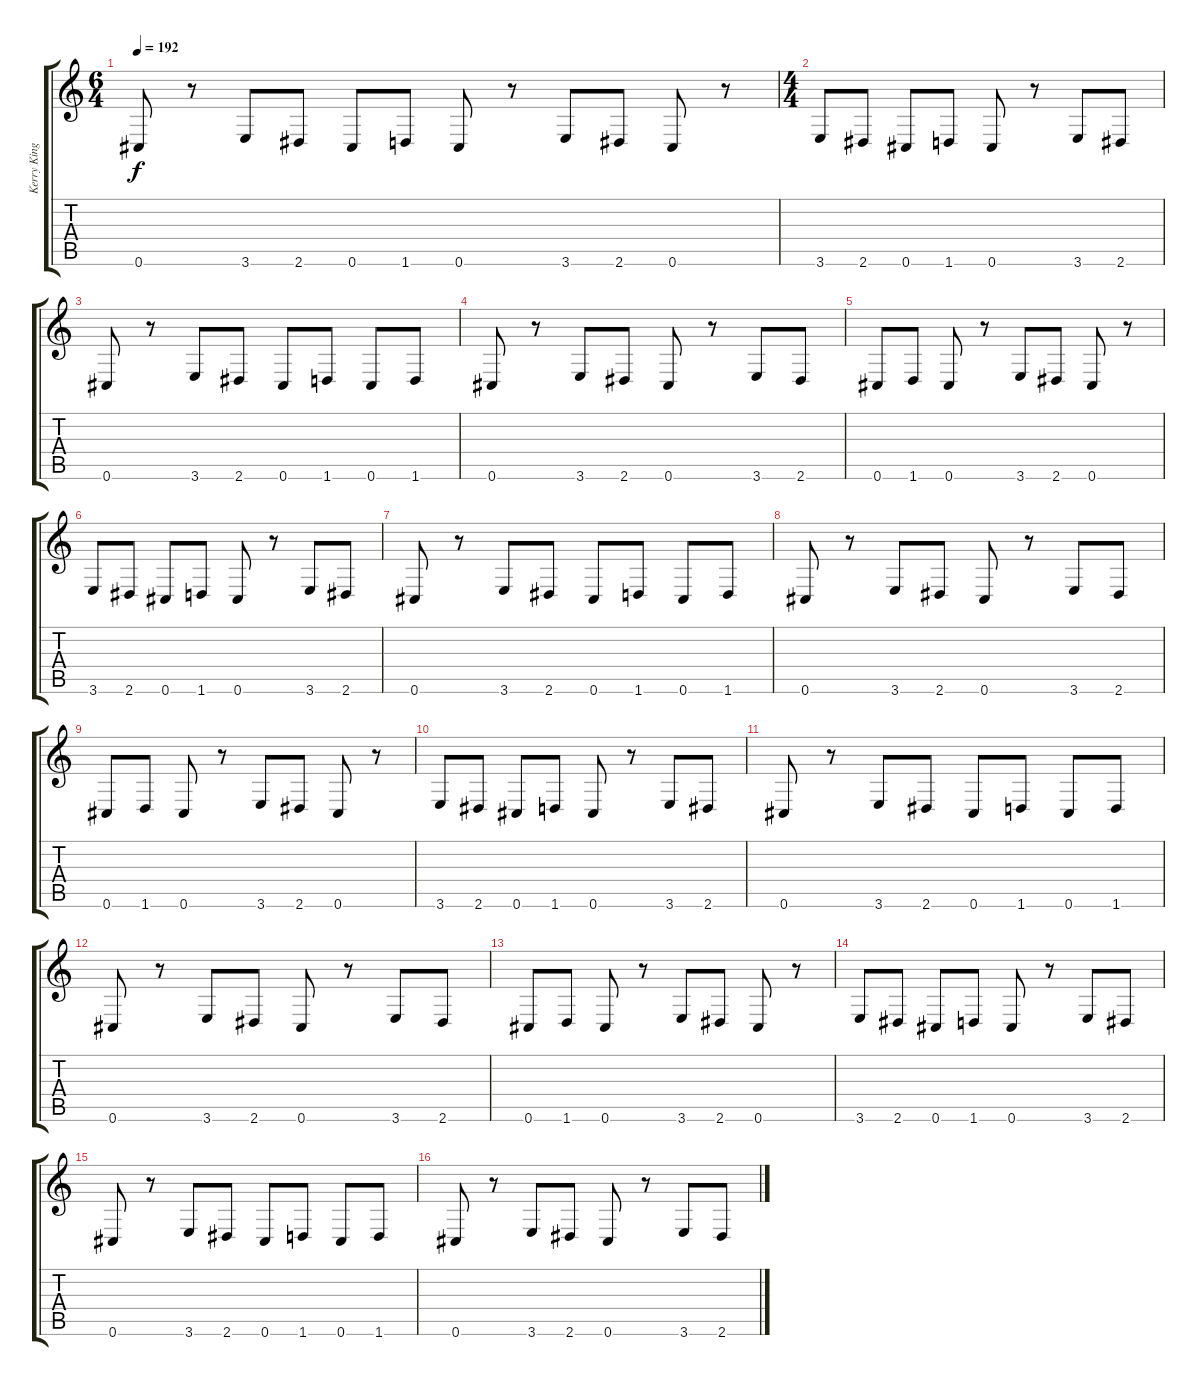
\track ("Kerry King" "Kerry King") {instrument distortionguitar}
\staff {score tabs}
\tuning (Db4 Ab3 E3 B2 Gb2 Db2) {hide}
\ts (6 4)
\tempo 192
\clef g2
\ks c
0.6.8{dy f} r.8 3.6.8 2.6.8 0.6.8 1.6.8 0.6.8 r.8 3.6.8 2.6.8 0.6.8 r.8 |
\ts (4 4)
3.6.8 2.6.8 0.6.8 1.6.8 0.6.8 r.8 3.6.8 2.6.8 |
0.6.8 r.8 3.6.8 2.6.8 0.6.8 1.6.8 0.6.8 1.6.8 |
0.6.8 r.8 3.6.8 2.6.8 0.6.8 r.8 3.6.8 2.6.8 |
0.6.8 1.6.8 0.6.8 r.8 3.6.8 2.6.8 0.6.8 r.8 |
3.6.8 2.6.8 0.6.8 1.6.8 0.6.8 r.8 3.6.8 2.6.8 |
0.6.8 r.8 3.6.8 2.6.8 0.6.8 1.6.8 0.6.8 1.6.8 |
0.6.8 r.8 3.6.8 2.6.8 0.6.8 r.8 3.6.8 2.6.8 |
0.6.8 1.6.8 0.6.8 r.8 3.6.8 2.6.8 0.6.8 r.8 |
3.6.8 2.6.8 0.6.8 1.6.8 0.6.8 r.8 3.6.8 2.6.8 |
0.6.8 r.8 3.6.8 2.6.8 0.6.8 1.6.8 0.6.8 1.6.8 |
0.6.8 r.8 3.6.8 2.6.8 0.6.8 r.8 3.6.8 2.6.8 |
0.6.8 1.6.8 0.6.8 r.8 3.6.8 2.6.8 0.6.8 r.8 |
3.6.8 2.6.8 0.6.8 1.6.8 0.6.8 r.8 3.6.8 2.6.8 |
0.6.8 r.8 3.6.8 2.6.8 0.6.8 1.6.8 0.6.8 1.6.8 |
0.6.8 r.8 3.6.8 2.6.8 0.6.8 r.8 3.6.8 2.6.8
